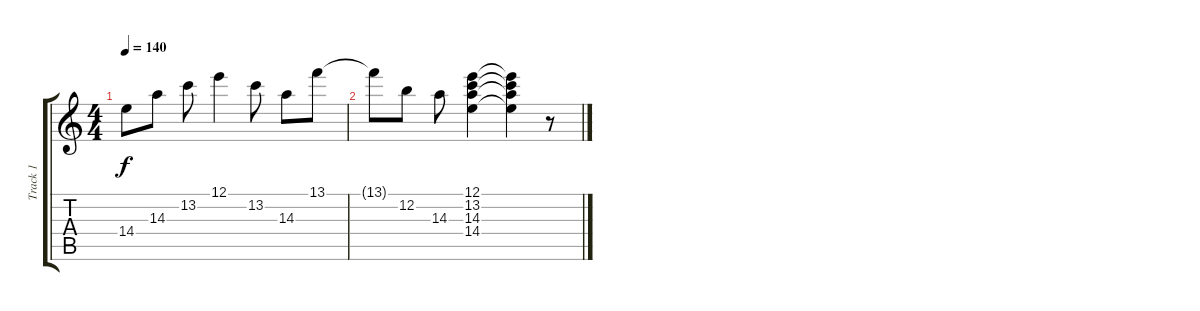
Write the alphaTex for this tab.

\track ("Track 1" "Track 1") {instrument overdrivenguitar}
\staff {score tabs}
\tuning (E4 B3 G3 D3 A2 E2) {hide}
\ts (4 4)
\tempo 140
\clef g2
\ks c
14.4.8{dy f} 14.3.8 13.2.8 12.1.4 13.2.8 14.3.8 13.1.8 |
13.1{t}.8 12.2.8 14.3.8 (12.1 13.2 14.3 14.4).4 (12.1{t} 13.2{t} 14.3{t} 14.4{t}).4 r.8
